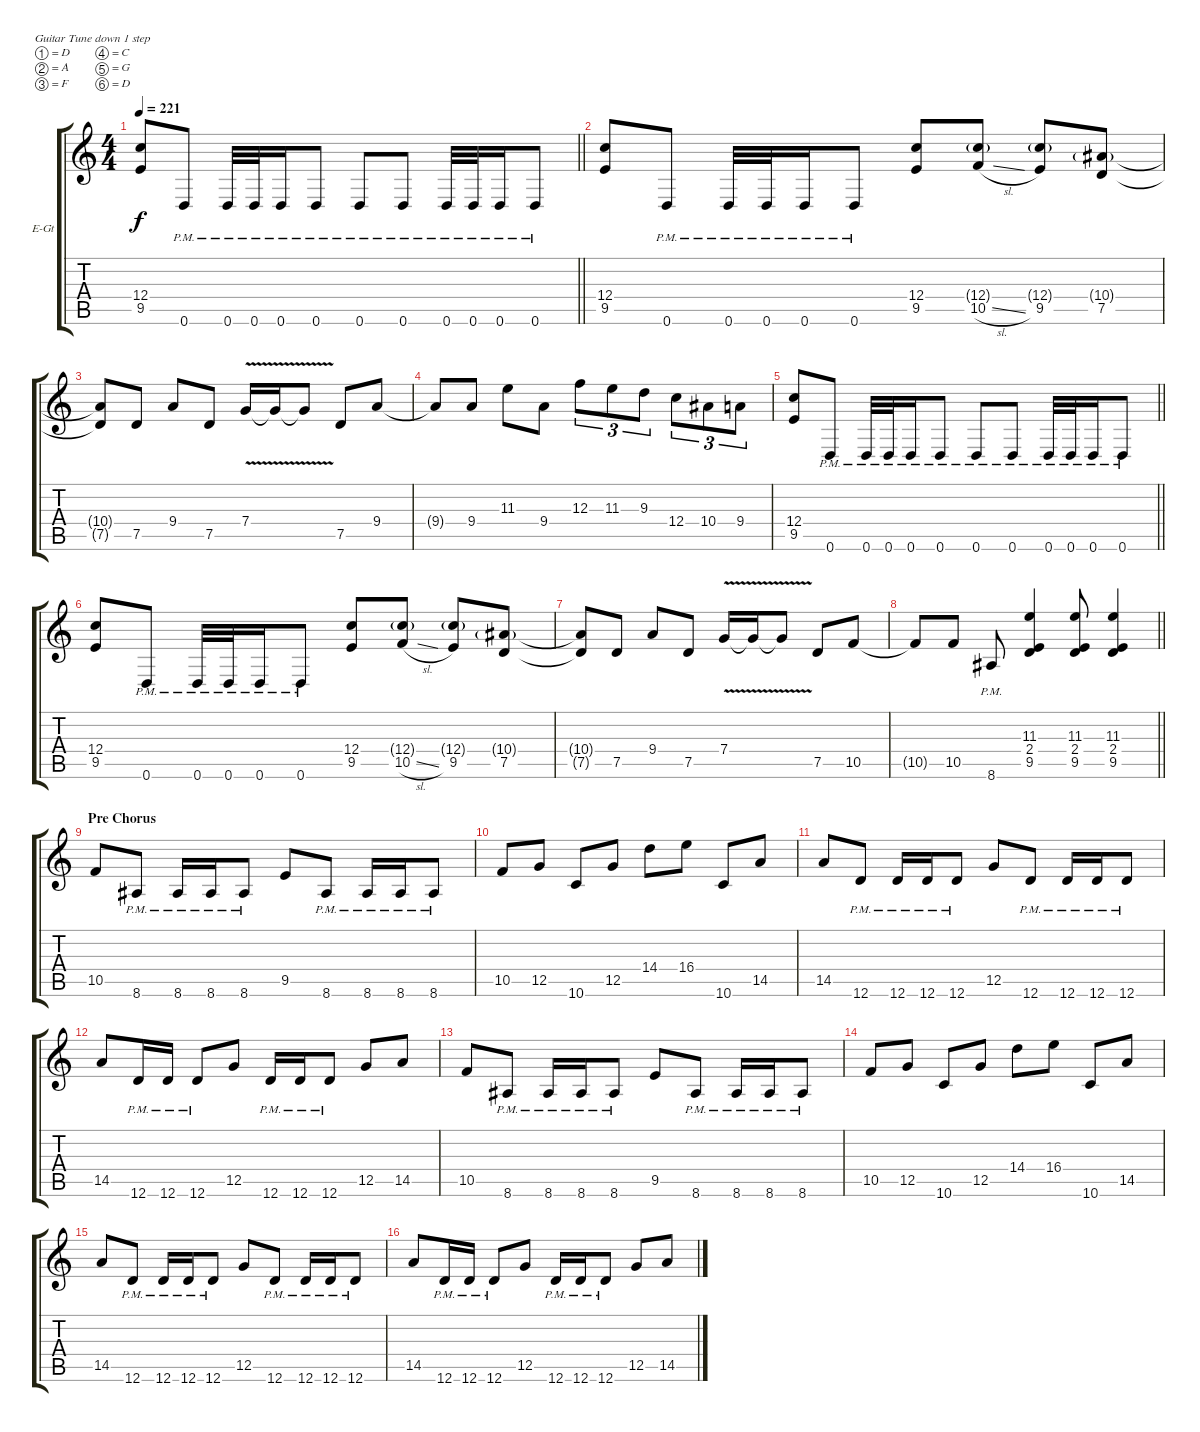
\bracketExtendMode groupsimilarinstruments
\firstSystemTrackNameOrientation horizontal
\otherSystemsTrackNameOrientation horizontal
\track ("Corey Beaulieu" "E-Gt") {instrument distortionguitar}
\staff {score tabs}
\tuning (D4 A3 F3 C3 G2 D2)
\ts (4 4)
\tempo 221
\clef g2
\barLineRight lightlight
\ks c
(12.4 9.5).8{dy f} 0.6{pm}.8 0.6{pm}.32 0.6{pm}.32 0.6{pm}.16 0.6{pm}.8 0.6{pm}.8 0.6{pm}.8 0.6{pm}.32 0.6{pm}.32 0.6{pm}.16 0.6{pm}.8 |
(12.4 9.5).8 0.6{pm}.8 0.6{pm}.32 0.6{pm}.32 0.6{pm}.16 0.6{pm}.8 (12.4 9.5).8 (12.4{g} 10.5{sl}).8 (12.4{g} 9.5).8 (10.4{g} 7.5).8 |
(10.4{t} 7.5{t}).8 7.5.8 9.4.8 7.5.8 7.4{v}.16 7.4{v t}.16 7.4{v t}.8 7.5.8 9.4.8 |
9.4{t}.8 9.4.8 11.3.8 9.4.8 12.3.8{tu (3 2)} 11.3.8{tu (3 2)} 9.3.8{tu (3 2)} 12.4.8{tu (3 2)} 10.4.8{tu (3 2)} 9.4.8{tu (3 2)} |
\barLineRight lightlight
(12.4 9.5).8 0.6{pm}.8 0.6{pm}.32 0.6{pm}.32 0.6{pm}.16 0.6{pm}.8 0.6{pm}.8 0.6{pm}.8 0.6{pm}.32 0.6{pm}.32 0.6{pm}.16 0.6{pm}.8 |
(12.4 9.5).8 0.6{pm}.8 0.6{pm}.32 0.6{pm}.32 0.6{pm}.16 0.6{pm}.8 (12.4 9.5).8 (12.4{g} 10.5{sl}).8 (12.4{g} 9.5).8 (10.4{g} 7.5).8 |
(10.4{t} 7.5{t}).8 7.5.8 9.4.8 7.5.8 7.4{v}.16 7.4{v t}.16 7.4{v t}.8 7.5.8 10.5.8 |
\barLineRight lightlight
10.5{t}.8 10.5.8 8.6{pm}.8 (11.3 2.4 9.5).4 (11.3 2.4 9.5).8 (11.3 2.4 9.5).4 |
\section ("" "Pre Chorus")
10.5.8 8.6{pm}.8 8.6{pm}.16 8.6{pm}.16 8.6{pm}.8 9.5.8 8.6{pm}.8 8.6{pm}.16 8.6{pm}.16 8.6{pm}.8 |
10.5.8 12.5.8 10.6.8 12.5.8 14.4.8 16.4.8 10.6.8 14.5.8 |
14.5.8 12.6{pm}.8 12.6{pm}.16 12.6{pm}.16 12.6{pm}.8 12.5.8 12.6{pm}.8 12.6{pm}.16 12.6{pm}.16 12.6{pm}.8 |
14.5.8 12.6{pm}.16 12.6{pm}.16 12.6{pm}.8 12.5.8 12.6{pm}.16 12.6{pm}.16 12.6{pm}.8 12.5.8 14.5.8 |
10.5.8 8.6{pm}.8 8.6{pm}.16 8.6{pm}.16 8.6{pm}.8 9.5.8 8.6{pm}.8 8.6{pm}.16 8.6{pm}.16 8.6{pm}.8 |
10.5.8 12.5.8 10.6.8 12.5.8 14.4.8 16.4.8 10.6.8 14.5.8 |
14.5.8 12.6{pm}.8 12.6{pm}.16 12.6{pm}.16 12.6{pm}.8 12.5.8 12.6{pm}.8 12.6{pm}.16 12.6{pm}.16 12.6{pm}.8 |
14.5.8 12.6{pm}.16 12.6{pm}.16 12.6{pm}.8 12.5.8 12.6{pm}.16 12.6{pm}.16 12.6{pm}.8 12.5.8 14.5.8
